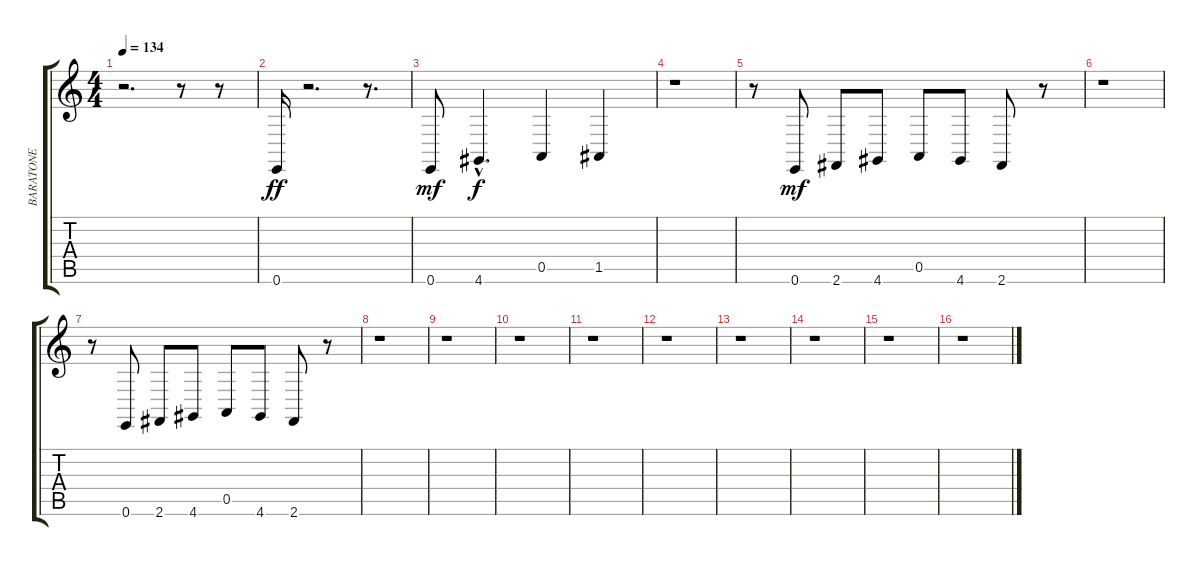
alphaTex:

\track ("BARATONE" "BARATONE") {instrument baritonesax}
\staff {score tabs}
\tuning (E4 B3 G3 D3 A2 E2) {hide}
\ts (4 4)
\tempo 134
\clef g2
\ks c
r.2{d dy ff} r.8 r.8 |
0.6.16 r.2{d} r.8{d} |
0.6.8{dy mf} 4.6{hac}.4{d dy f} 0.5.4 1.5.4 |
r.1 |
r.8 0.6.8{dy mf} 2.6.8 4.6.8 0.5.8 4.6.8 2.6.8 r.8 |
r.1 |
r.8 0.6.8 2.6.8 4.6.8 0.5.8 4.6.8 2.6.8 r.8 |
r.1 |
r.1 |
r.1 |
r.1 |
r.1 |
r.1 |
r.1 |
r.1 |
r.1
